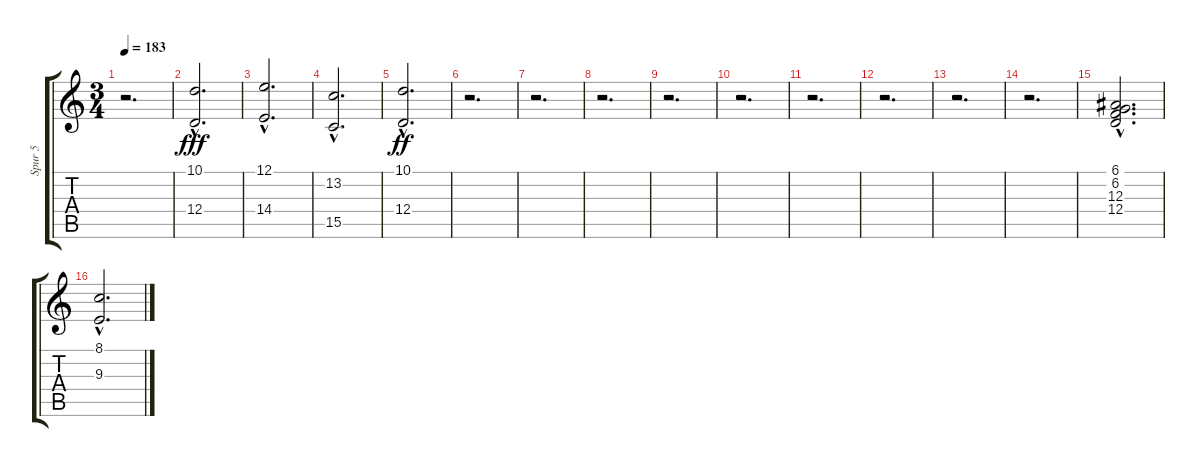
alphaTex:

\track ("Spur 5" "Spur 5") {instrument choiraahs}
\staff {score tabs}
\tuning (E4 B3 G3 D3 A2 E2) {hide}
\ts (3 4)
\tempo 183
\clef g2
\ks c
r.2{d dy f} |
(10.1{hac} 12.4).2{d dy fff} |
(12.1{hac} 14.4).2{d} |
(13.2{hac} 15.5{hac}).2{d} |
(10.1{hac} 12.4).2{d dy ff} |
r.2{d} |
r.2{d} |
r.2{d} |
r.2{d} |
r.2{d} |
r.2{d} |
r.2{d} |
r.2{d} |
r.2{d} |
(6.1 6.2{hac} 12.3 12.4).2{d} |
(8.1 9.3{hac}).2{d}
